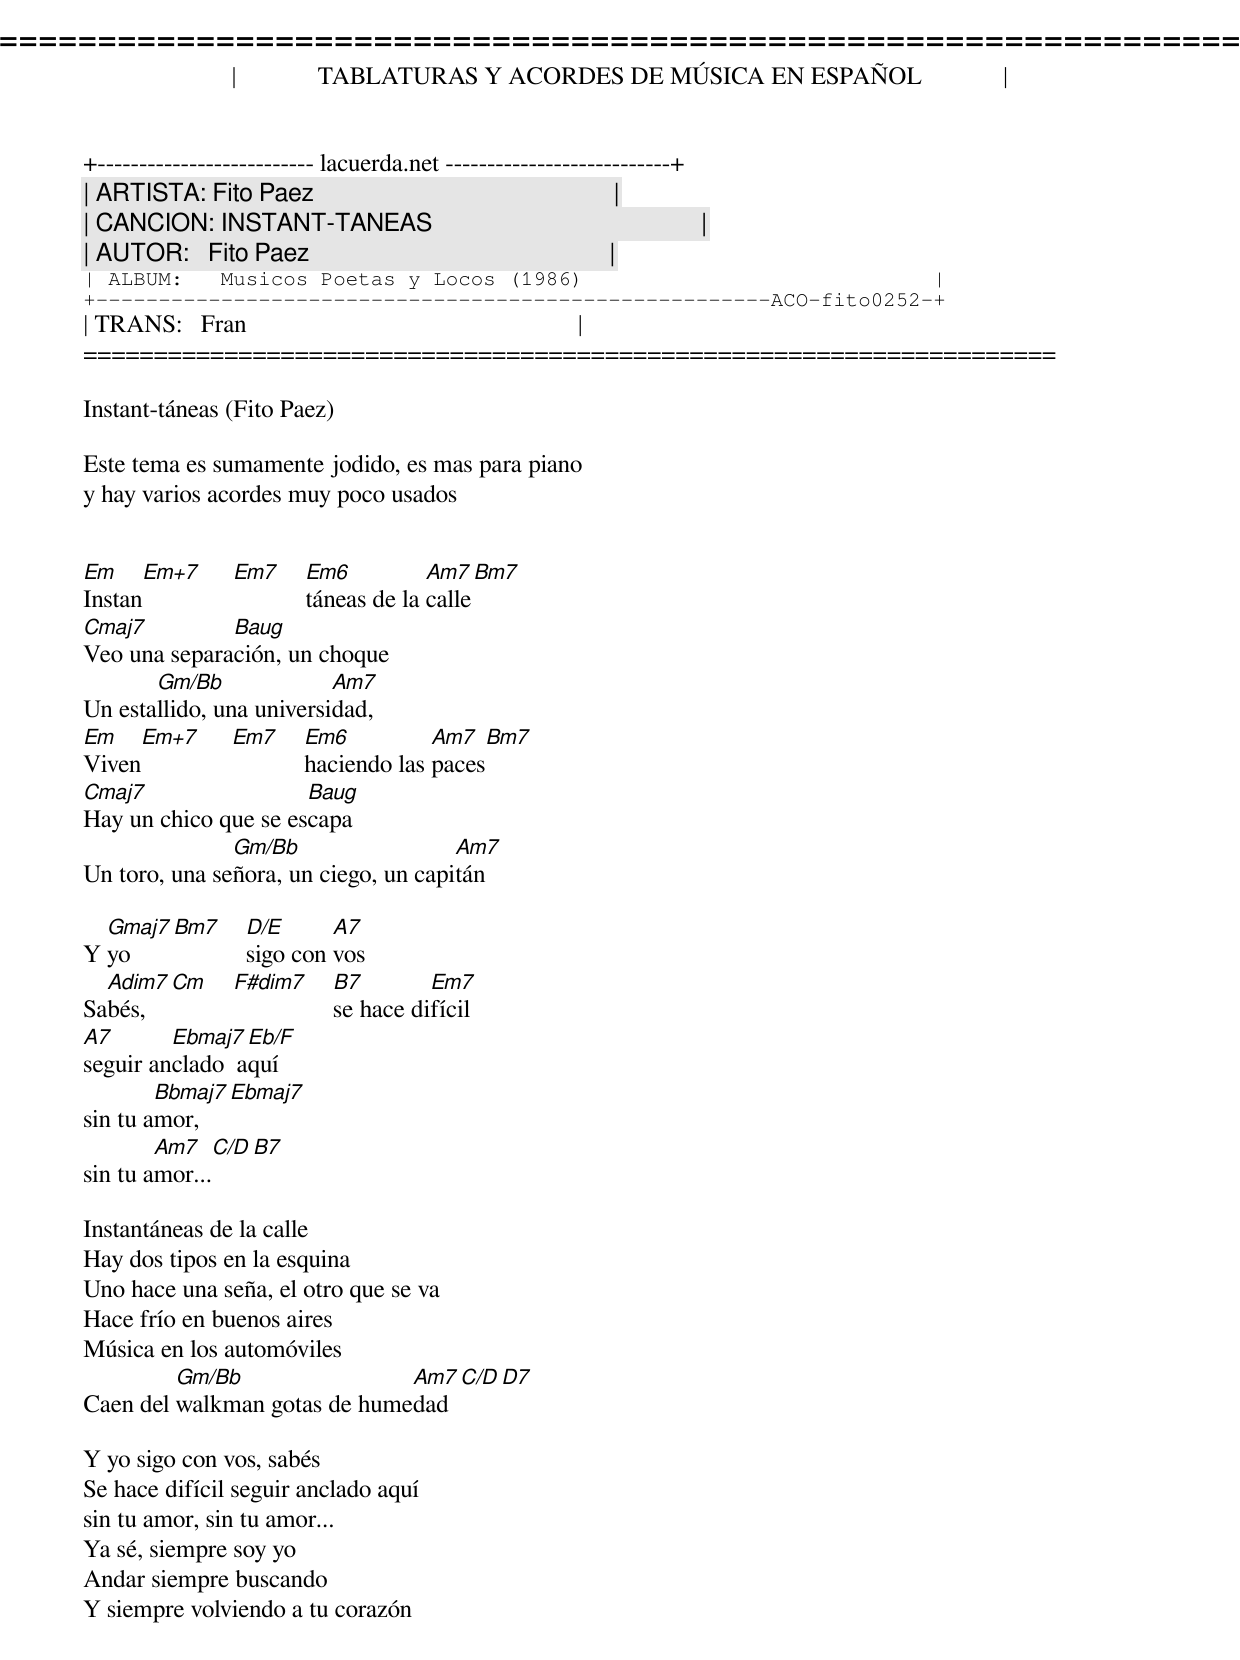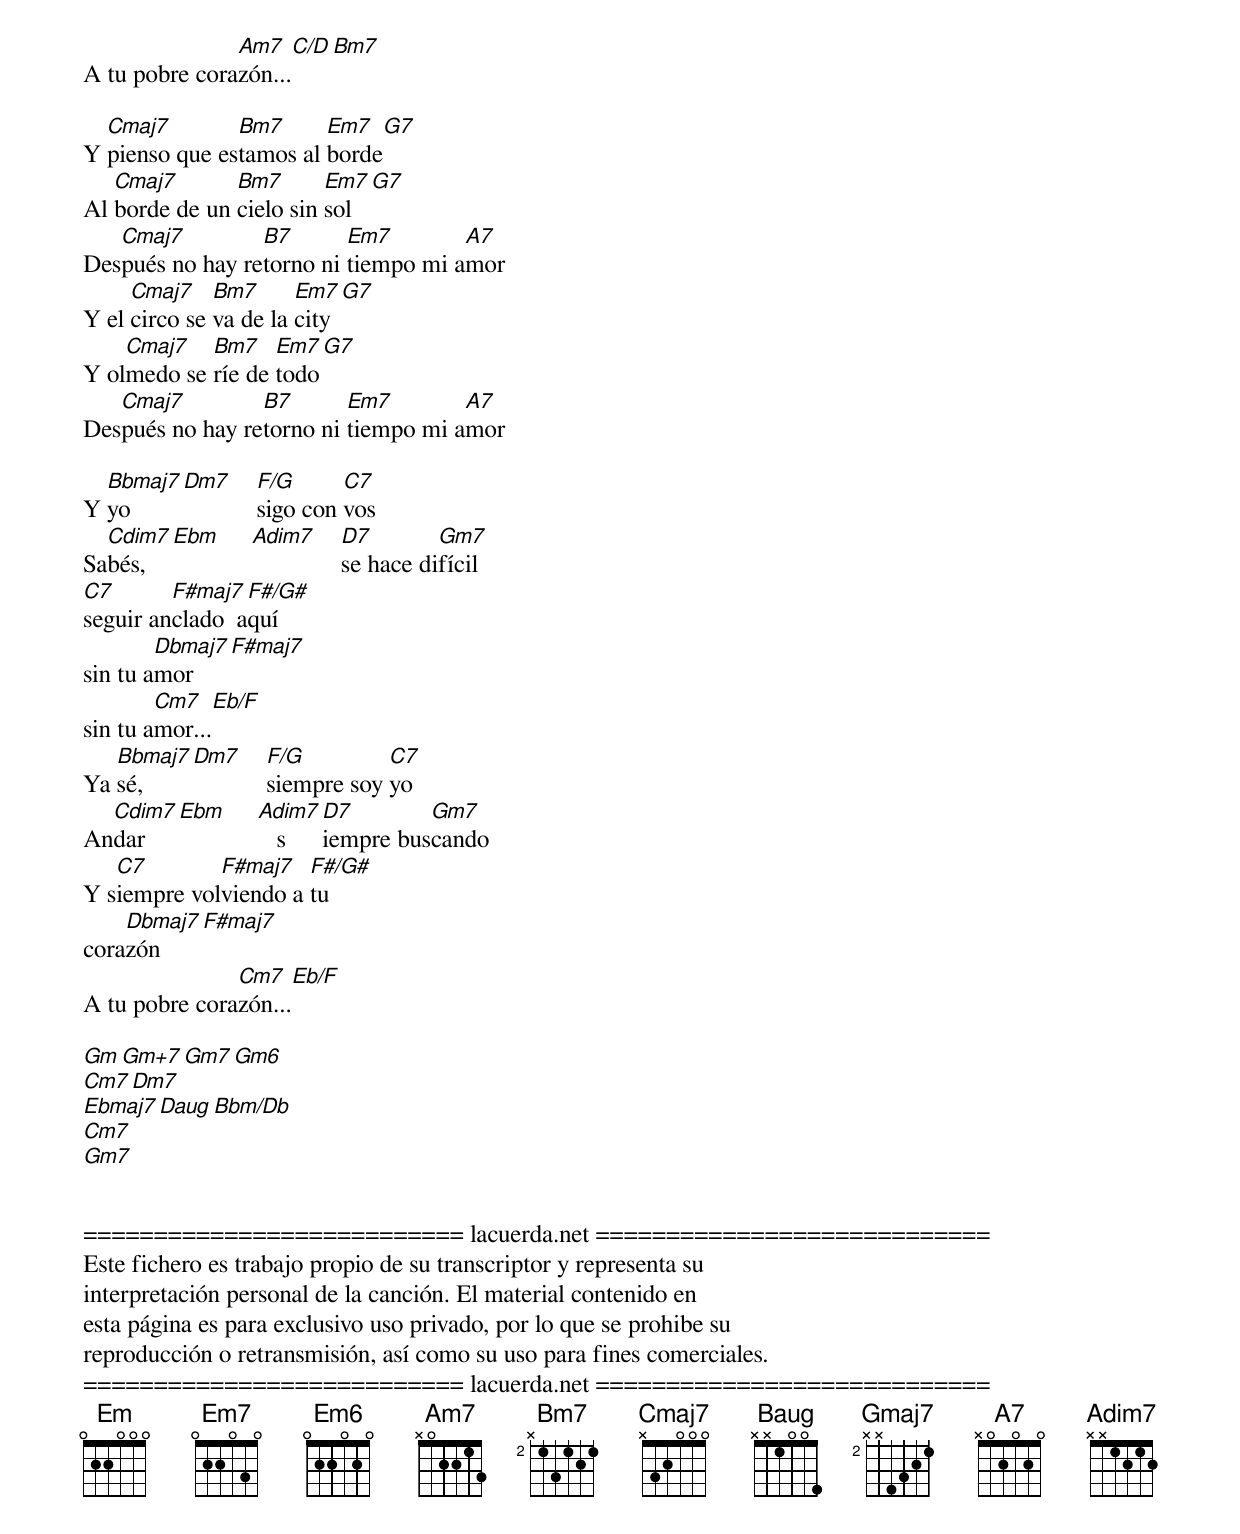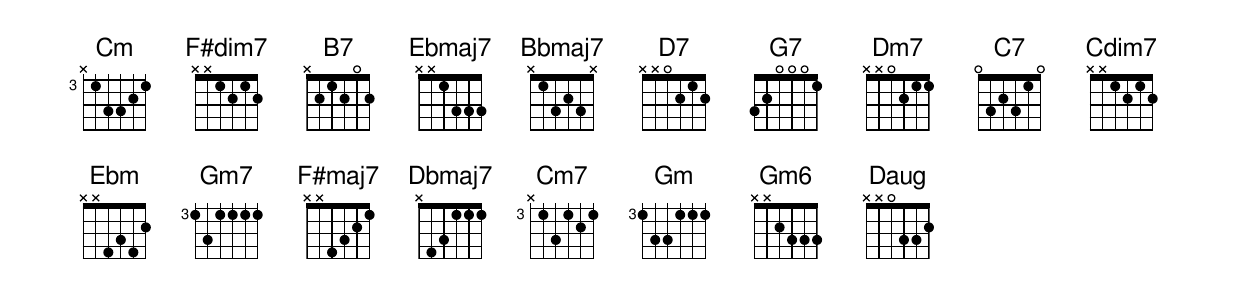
=====================================================================
|             TABLATURAS Y ACORDES DE MÚSICA EN ESPAÑOL             |
+-------------------------- lacuerda.net ---------------------------+
| ARTISTA: Fito Paez                                                |
| CANCION: INSTANT-TANEAS                                           |
| AUTOR:   Fito Paez                                                |
| ALBUM:   Musicos Poetas y Locos (1986)                            |
+------------------------------------------------------ACO-fito0252-+
| TRANS:   Fran                                                     |
=====================================================================

Instant-táneas (Fito Paez)

Este tema es sumamente jodido, es mas para piano
y hay varios acordes muy poco usados


Em    Em+7 Em7 Em6          Am7   Bm7
Instan         táneas de la calle
Cmaj7         Baug
Veo una separación, un choque
       Gm/Bb              Am7
Un estallido, una universidad,
Em   Em+7 Em7 Em6          Am7   Bm7
Viven         haciendo las paces
Cmaj7                 Baug
Hay un chico que se escapa
               Gm/Bb                  Am7
Un toro, una señora, un ciego, un capitán

  Gmaj7  Bm7 D/E      A7
Y yo         sigo con vos
  Aø  Cm  F#ø B7        Em7
Sabés,        se hace difícil
A7       Ebmaj7  Eb/F
seguir anclado  aquí
        Bbmaj7 Ebmaj7
sin tu amor,
        Am7   C/D B7
sin tu amor...

Instantáneas de la calle
Hay dos tipos en la esquina
Uno hace una seña, el otro que se va
Hace frío en buenos aires
Música en los automóviles
         Gm/Bb                Am7  C/D D7
Caen del walkman gotas de humedad

Y yo sigo con vos, sabés
Se hace difícil seguir anclado aquí
sin tu amor, sin tu amor...
Ya sé, siempre soy yo
Andar siempre buscando
Y siempre volviendo a tu corazón
               Am7   C/D Bm7
A tu pobre corazón...

  Cmaj7        Bm7      Em7   G7
Y pienso que estamos al borde
   Cmaj7       Bm7       Em7   G7
Al borde de un cielo sin sol
   Cmaj7         B7       Em7        A7
Después no hay retorno ni tiempo mi amor
     Cmaj7    Bm7      Em7   G7
Y el circo se va de la city
    Cmaj7   Bm7    Em7   G7
Y olmedo se ríe de todo
   Cmaj7         B7       Em7        A7
Después no hay retorno ni tiempo mi amor

  Bbmaj7 Dm7 F/G      C7
Y yo         sigo con vos
  Cø  Ebm  Aø  D7        Gm7
Sabés,         se hace difícil
C7       F#maj7  F#/G#
seguir anclado  aquí
        Dbmaj7  F#maj7
sin tu amor
        Cm7    Eb/F
sin tu amor...
   Bbmaj7 Dm7 F/G         C7
Ya sé,        siempre soy yo
  Cø  Ebm  Aø  D7        Gm7
Andar         siempre buscando
   C7        F#maj7   F#/G#
Y siempre volviendo a tu
    Dbmaj7  F#maj7
corazón
               Cm7    Eb/F
A tu pobre corazón...

Gm  Gm+7  Gm7  Gm6
Cm7       Dm7
Ebmaj7   Daug    Bbm/Db
Cm7
Gm7


=========================== lacuerda.net ============================
Este fichero es trabajo propio de su transcriptor y representa su
interpretación personal de la canción. El material contenido en
esta página es para exclusivo uso privado, por lo que se prohibe su
reproducción o retransmisión, así como su uso para fines comerciales.
=========================== lacuerda.net ============================
